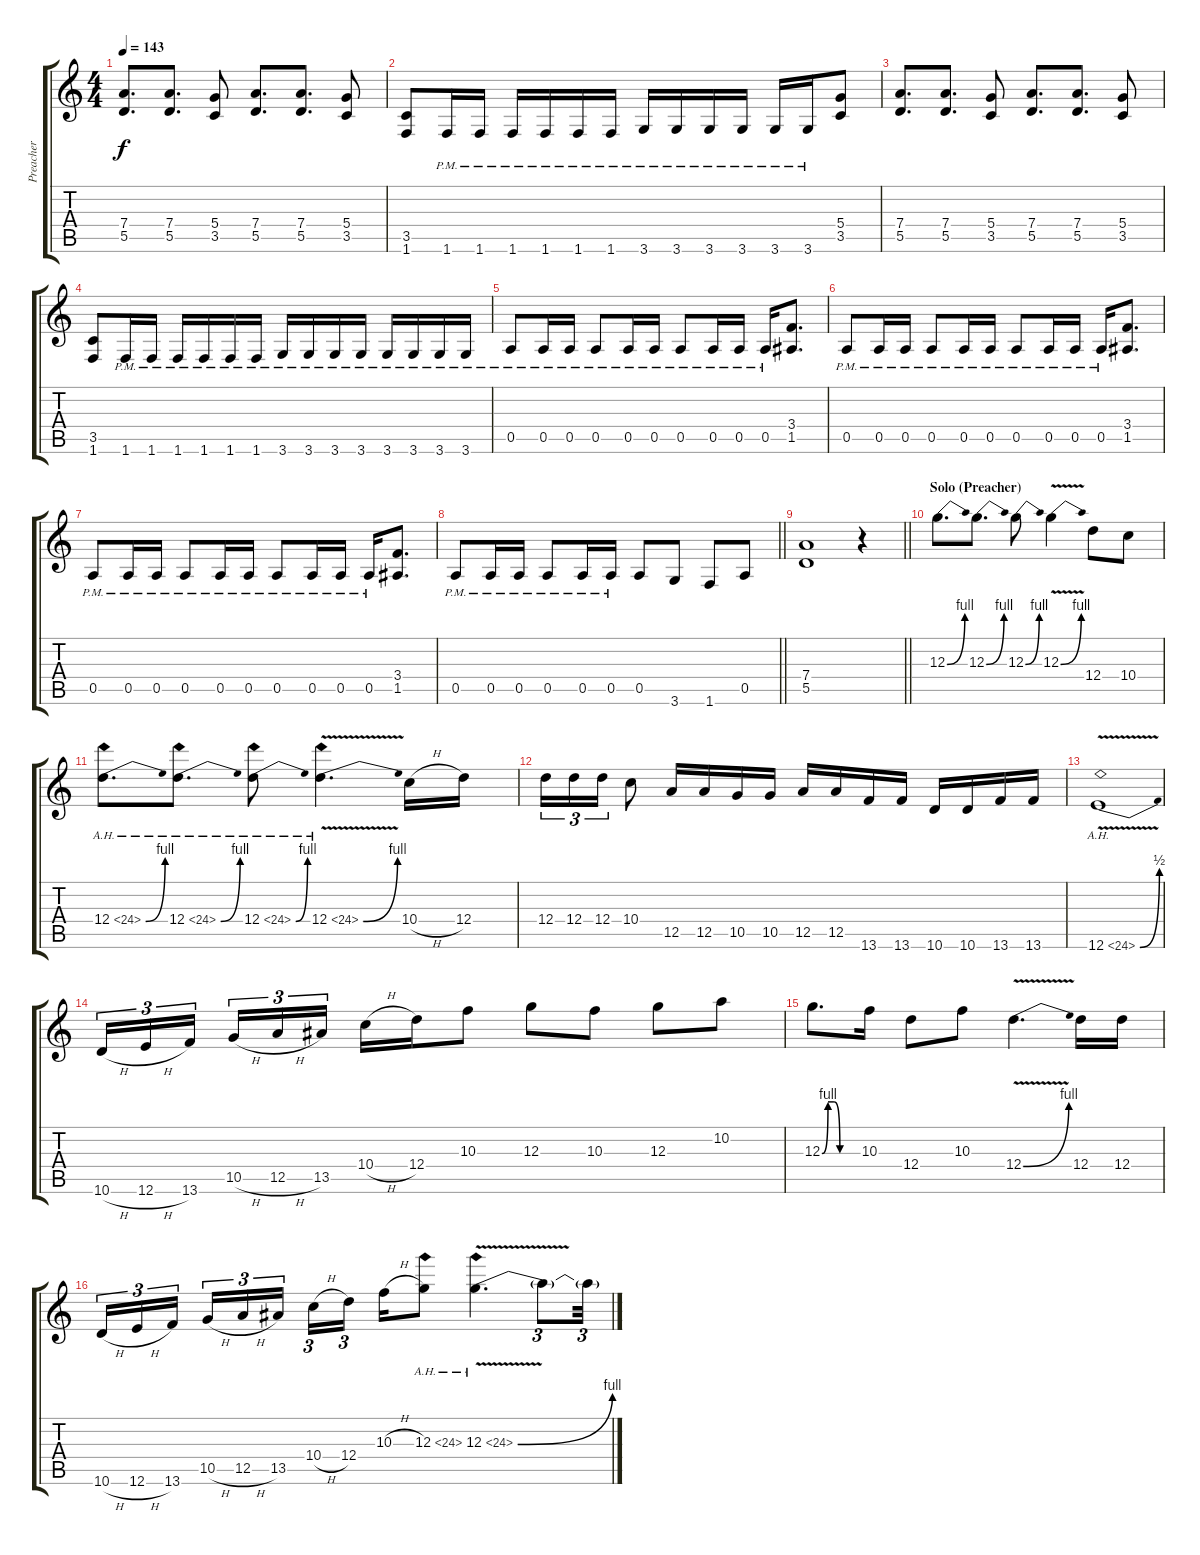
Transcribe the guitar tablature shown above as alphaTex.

\track ("Preacher" "Preacher") {instrument distortionguitar}
\staff {score tabs}
\tuning (E4 B3 G3 D3 A2 E2) {hide}
\ts (4 4)
\tempo 143
\clef g2
\ks c
(7.4 5.5).8{d dy f} (7.4 5.5).8{d} (5.4 3.5).8 (7.4 5.5).8{d} (7.4 5.5).8{d} (5.4 3.5).8 |
(3.5 1.6).8 1.6{pm}.16 1.6{pm}.16 1.6{pm}.16 1.6{pm}.16 1.6{pm}.16 1.6{pm}.16 3.6{pm}.16 3.6{pm}.16 3.6{pm}.16 3.6{pm}.16 3.6{pm}.16 3.6{pm}.16 (5.4 3.5).8 |
(7.4 5.5).8{d} (7.4 5.5).8{d} (5.4 3.5).8 (7.4 5.5).8{d} (7.4 5.5).8{d} (5.4 3.5).8 |
(3.5 1.6).8 1.6{pm}.16 1.6{pm}.16 1.6{pm}.16 1.6{pm}.16 1.6{pm}.16 1.6{pm}.16 3.6{pm}.16 3.6{pm}.16 3.6{pm}.16 3.6{pm}.16 3.6{pm}.16 3.6{pm}.16 3.6{pm}.16 3.6{pm}.16 |
0.5{pm}.8 0.5{pm}.16 0.5{pm}.16 0.5{pm}.8 0.5{pm}.16 0.5{pm}.16 0.5{pm}.8 0.5{pm}.16 0.5{pm}.16 0.5{pm}.16 (3.4 1.5).8{d} |
0.5{pm}.8 0.5{pm}.16 0.5{pm}.16 0.5{pm}.8 0.5{pm}.16 0.5{pm}.16 0.5{pm}.8 0.5{pm}.16 0.5{pm}.16 0.5{pm}.16 (3.4 1.5).8{d} |
0.5{pm}.8 0.5{pm}.16 0.5{pm}.16 0.5{pm}.8 0.5{pm}.16 0.5{pm}.16 0.5{pm}.8 0.5{pm}.16 0.5{pm}.16 0.5{pm}.16 (3.4 1.5).8{d} |
\barLineRight lightlight
0.5{pm}.8 0.5{pm}.16 0.5{pm}.16 0.5{pm}.8 0.5{pm}.16 0.5{pm}.16 0.5.8 3.6.8 1.6.8 0.5.8 |
\barLineRight lightlight
(7.4 5.5).1 r.4 |
\section ("" "Solo (Preacher)")
12.3{be (bend 0 0 60 4)}.8{d} 12.3{be (bend 0 0 60 4)}.8{d} 12.3{be (bend 0 0 60 4)}.8 12.3{be (bend 0 0 60 4) v}.4 12.4.8 10.4.8 |
12.4{be (bend 0 0 60 4) ah 12}.8{d} 12.4{be (bend 0 0 60 4) ah 12}.8{d} 12.4{be (bend 0 0 60 4) ah 12}.8 12.4{be (bend 0 0 60 4) ah 12 v}.4{d} 10.4{h}.16 12.4.16 |
12.4.16{tu (3 2)} 12.4.16{tu (3 2)} 12.4.16{tu (3 2)} 10.4.8 12.5.16 12.5.16 10.5.16 10.5.16 12.5.16 12.5.16 13.6.16 13.6.16 10.6.16 10.6.16 13.6.16 13.6.16 |
12.6{be (bend 0 0 60 2) ah 12 v}.1 |
10.6{h}.16{tu (3 2)} 12.6{h}.16{tu (3 2)} 13.6.16{tu (3 2) beam splitsecondary} 10.5{h}.16{tu (3 2)} 12.5{h}.16{tu (3 2)} 13.5.16{tu (3 2)} 10.4{h}.16 12.4.16 10.3.8 12.3.8 10.3.8 12.3.8 10.2.8 |
12.3{be (custom 0 0 10 4 20 4 30 0 60 0)}.8{d} 10.3.16 12.4.8 10.3.8 12.4{be (bend 0 0 60 4) v}.4{d} 12.4.16 12.4.16 |
10.6{h}.16{tu (3 2)} 12.6{h}.16{tu (3 2)} 13.6.16{tu (3 2) beam splitsecondary} 10.5{h}.16{tu (3 2)} 12.5{h}.16{tu (3 2)} 13.5.16{tu (3 2)} 10.4{h}.16{tu (3 2)} 12.4.16{tu (3 2) beam splitsecondary} 10.3{h}.16 12.3{ah 12}.8 12.3{be (bend 0 0 60 4) ah 12 v}.4{d} 12.3{t}.8{tu (3 2)} 12.3{t}.32{tu (3 2)}
